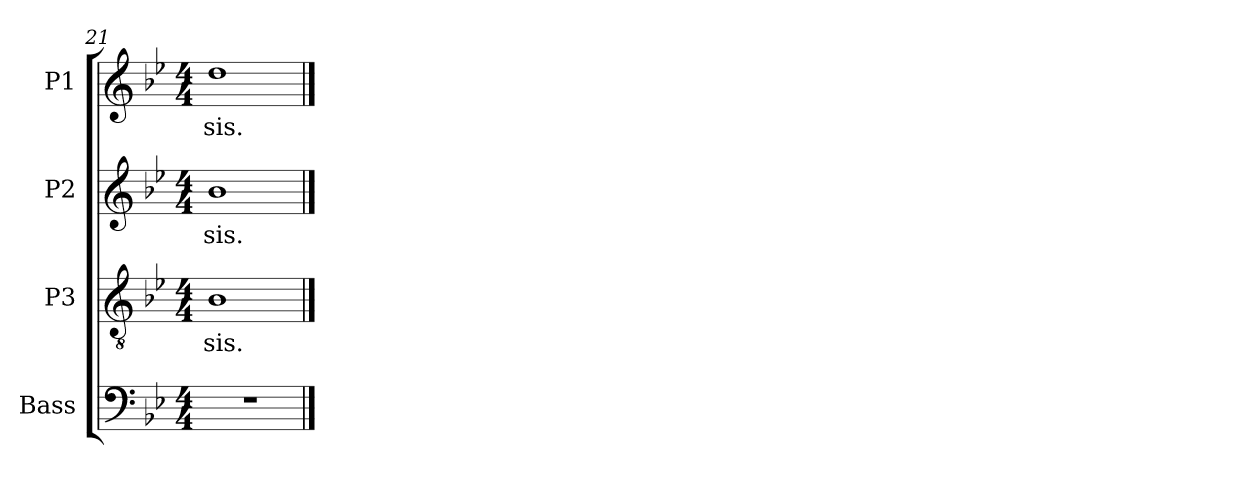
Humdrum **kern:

**kern	**kern	**text	**kern	**text	**kern	**text
*part4	*part3	*part3	*part2	*part2	*part1	*part1
*staff4	*staff3	*staff3	*staff2	*staff2	*staff1	*staff1
*I"Bass	*I"P3	*	*I"P2	*	*I"P1	*
*I'B.	*	*	*	*	*	*
*clefF4	*clefGv2	*	*clefG2	*	*clefG2	*
*	*ITrd7c12	*	*	*	*	*
*k[b-e-]	*k[b-e-]	*	*k[b-e-]	*	*k[b-e-]	*
*B-:	*B-:	*	*B-:	*	*B-:	*
*M4/4	*M4/4	*	*M4/4	*	*M4/4	*
=21	=21	=21	=21	=21	=21	=21
!	!	!LO:LY:b:color=#000000	!	!	!	!
!	!	!	!	!LO:LY:b:color=#000000	!	!
!	!	!	!	!	!	!LO:LY:b:color=#000000
1r	1BB-i	-sis.	1b-i	-sis.	1ddi	-sis.
==	==	==	==	==	==	==
*-	*-	*-	*-	*-	*-	*-
